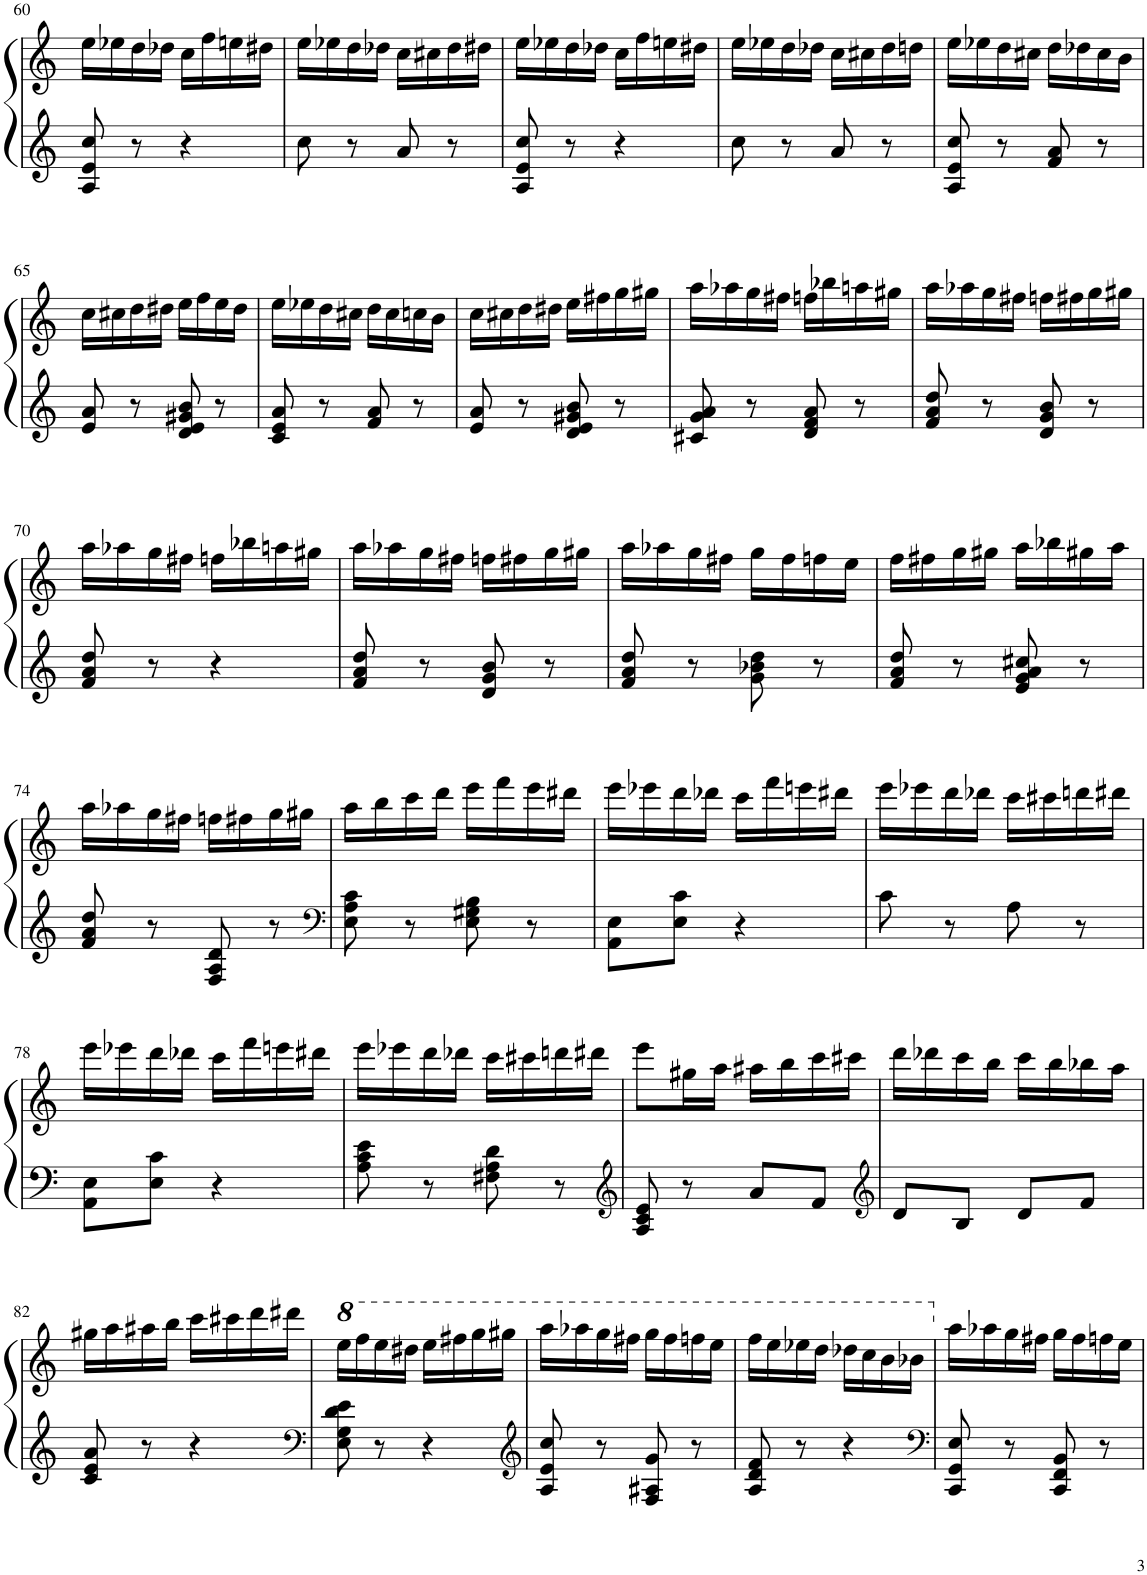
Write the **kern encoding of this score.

**kern	**kern
*part1	*part1
*staff2	*staff1
*I"Piano	*
*I'Pno.	*
!!LO:PB:g=z
*clefG2	*clefG2
*k[]	*k[]
*M2/4	*M2/4
=60	=60
8A/ 8e/ 8cc/	16ee\LL
.	16ee-X\
8r	16dd\
.	16dd-X\JJ
4r	16cc\LL
.	16ff\
.	16een\
.	16dd#X\JJ
=61	=61
8cc\	16ee\LL
.	16ee-X\
8r	16dd\
.	16dd-X\JJ
8a/	16cc\LL
.	16cc#X\
8r	16dd-\
.	16dd#X\JJ
=62	=62
8A/ 8e/ 8cc/	16ee\LL
.	16ee-X\
8r	16dd\
.	16dd-X\JJ
4r	16cc\LL
.	16ff\
.	16een\
.	16dd#X\JJ
=63	=63
8cc\	16ee\LL
.	16ee-X\
8r	16dd\
.	16dd-X\JJ
8a/	16cc\LL
.	16cc#X\
8r	16dd-\
.	16ddn\JJ
=64	=64
8A/ 8e/ 8cc/	16ee\LL
.	16ee-X\
8r	16dd\
.	16cc#X\JJ
8f/ 8a/	16dd\LL
.	16dd-X\
8r	16cc#\
.	16b\JJ
!!LO:LB:g=z
=65	=65
8e/ 8a/	16cc\LL
.	16cc#X\
8r	16dd\
.	16dd#X\JJ
8d/ 8e/ 8g#X/ 8b/	16ee\LL
.	16ff\
8r	16ee\
.	16dd#\JJ
=66	=66
8c/ 8e/ 8a/	16ee\LL
.	16ee-X\
8r	16dd\
.	16cc#X\JJ
8f/ 8a/	16dd\LL
.	16cc#\
8r	16ccn\
.	16b\JJ
=67	=67
8e/ 8a/	16cc\LL
.	16cc#X\
8r	16dd\
.	16dd#X\JJ
8d/ 8e/ 8g#X/ 8b/	16ee\LL
.	16ff#X\
8r	16gg\
.	16gg#X\JJ
=68	=68
8c#X/ 8g/ 8a/	16aa\LL
.	16aa-X\
8r	16gg\
.	16ff#X\JJ
8d/ 8f/ 8a/	16ffn\LL
.	16bb-X\
8r	16aan\
.	16gg#X\JJ
=69	=69
8f/ 8a/ 8dd/	16aa\LL
.	16aa-X\
8r	16gg\
.	16ff#X\JJ
8d/ 8g/ 8b/	16ffn\LL
.	16ff#X\
8r	16gg\
.	16gg#X\JJ
!!LO:LB:g=z
=70	=70
8f/ 8a/ 8dd/	16aa\LL
.	16aa-X\
8r	16gg\
.	16ff#X\JJ
4r	16ffn\LL
.	16bb-X\
.	16aan\
.	16gg#X\JJ
=71	=71
8f/ 8a/ 8dd/	16aa\LL
.	16aa-X\
8r	16gg\
.	16ff#X\JJ
8d/ 8g/ 8b/	16ffn\LL
.	16ff#X\
8r	16gg\
.	16gg#X\JJ
=72	=72
8f/ 8a/ 8dd/	16aa\LL
.	16aa-X\
8r	16gg\
.	16ff#X\JJ
8g\ 8b-X\ 8dd\	16gg\LL
.	16ff#\
8r	16ffn\
.	16ee\JJ
=73	=73
8f/ 8a/ 8dd/	16ff\LL
.	16ff#X\
8r	16gg\
.	16gg#X\JJ
8e/ 8g/ 8a/ 8cc#X/	16aa\LL
.	16bb-X\
8r	16gg#X\
.	16aa\JJ
!!LO:LB:g=z
=74	=74
8f/ 8a/ 8dd/	16aa\LL
.	16aa-X\
8r	16gg\
.	16ff#X\JJ
8F/ 8A/ 8d/	16ffn\LL
.	16ff#X\
8r	16gg\
.	16gg#X\JJ
=75	=75
*clefF4	*
8E\ 8A\ 8c\	16aa\LL
.	16bb\
8r	16ccc\
.	16ddd\JJ
8E\ 8G#X\ 8B\	16eee\LL
.	16fff\
8r	16eee\
.	16ddd#X\JJ
=76	=76
8AA\ 8E\L	16eee\LL
.	16eee-X\
8E\ 8c\J	16ddd\
.	16ddd-X\JJ
4r	16ccc\LL
.	16fff\
.	16eeen\
.	16ddd#X\JJ
=77	=77
8c\	16eee\LL
.	16eee-X\
8r	16ddd\
.	16ddd-X\JJ
8A\	16ccc\LL
.	16ccc#X\
8r	16dddn\
.	16ddd#X\JJ
!!LO:LB:g=z
=78	=78
8AA\ 8E\L	16eee\LL
.	16eee-X\
8E\ 8c\J	16ddd\
.	16ddd-X\JJ
4r	16ccc\LL
.	16fff\
.	16eeen\
.	16ddd#X\JJ
=79	=79
8A\ 8c\ 8e\	16eee\LL
.	16eee-X\
8r	16ddd\
.	16ddd-X\JJ
8F#X\ 8A\ 8d\	16ccc\LL
.	16ccc#X\
8r	16dddn\
.	16ddd#X\JJ
=80	=80
*clefG2	*
8A/ 8c/ 8e/	8eee\L
8r	16gg#X\L
.	16aa\JJ
8a/L	16aa#X\LL
.	16bb\
8f/J	16ccc\
.	16ccc#X\JJ
=81	=81
*clefG2	*
8d/L	16ddd\LL
.	16ddd-X\
8B/J	16ccc\
.	16bb\JJ
8d/L	16ccc\LL
.	16bb\
8f/J	16bb-X\
.	16aa\JJ
!!LO:LB:g=z
=82	=82
8c/ 8e/ 8a/	16gg#X\LL
.	16aa\
8r	16aa#X\
.	16bb\JJ
4r	16ccc\LL
.	16ccc#X\
.	16ddd\
.	16ddd#X\JJ
=83	=83
*clefF4	*
*	*8va
8E\ 8G\ 8d\ 8e\	16eee\LL
.	16fff\
8r	16eee\
.	16ddd#X\JJ
4r	16eee\LL
.	16fff#X\
.	16ggg\
.	16ggg#X\JJ
=84	=84
*clefG2	*
8A/ 8e/ 8cc/	16aaa\LL
.	16aaa-X\
8r	16ggg\
.	16fff#X\JJ
8F/ 8A#X/ 8g/	16ggg\LL
.	16fff#\
8r	16fffn\
.	16eee\JJ
=85	=85
8A/ 8d/ 8f/	16fff\LL
.	16eee\
8r	16eee-X\
.	16ddd\JJ
4r	16ddd-X\LL
.	16ccc\
.	16bb\
.	16bb-X\JJ
=86	=86
*clefF4	*
*	*X8va
8CC/ 8GG/ 8E/	16aa\LL
.	16aa-X\
8r	16gg\
.	16ff#X\JJ
8CC/ 8FF/ 8BB/	16gg\LL
.	16ff#\
8r	16ffn\
.	16ee\JJ
=	=
*-	*-
